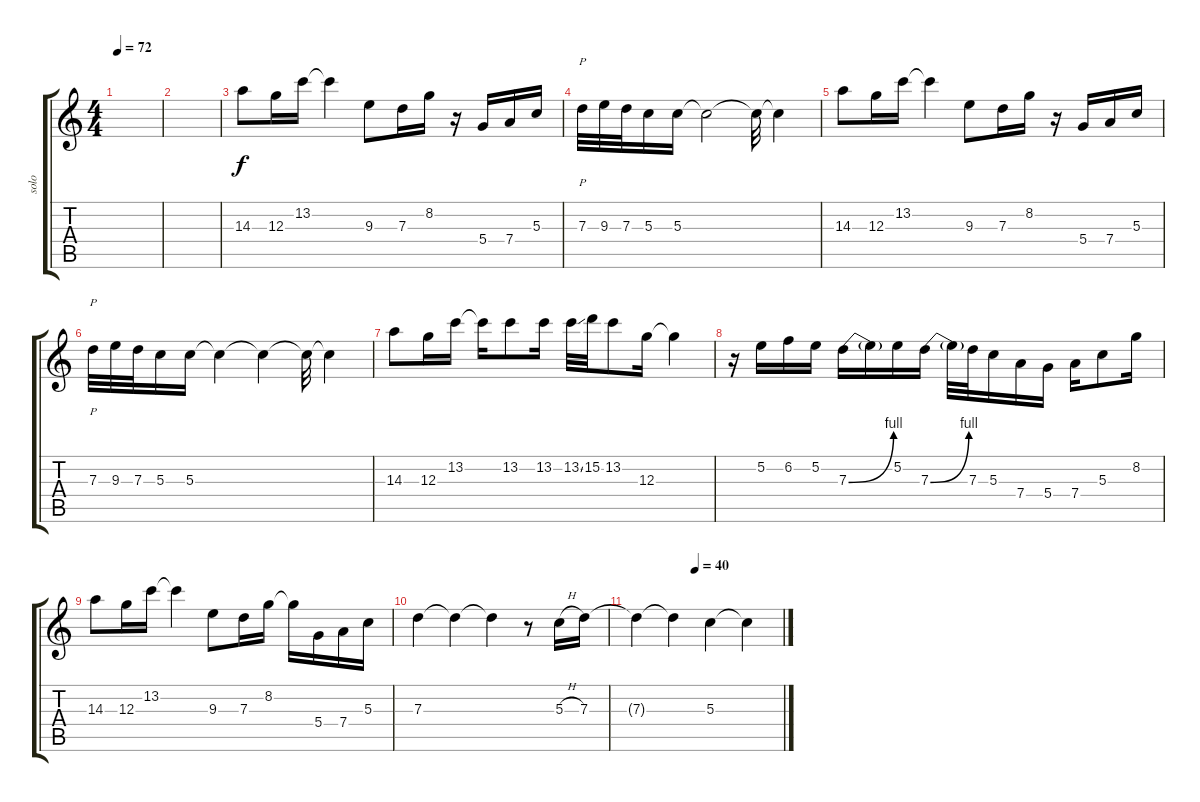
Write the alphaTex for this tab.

\track ("solo" "solo") {instrument overdrivenguitar}
\staff {score tabs}
\tuning (E4 B3 G3 D3 A2 E2) {hide}
\ts (4 4)
\tempo 72
\clef g2
\ks c
|
|
14.3.8 12.3.16 13.2.16 13.2{t}.4 9.3.8 7.3.16 8.2.16 r.16 5.4.16 7.4.16 5.3.16 |
7.3.32{p} 9.3.32 7.3.32 5.3.16 5.3.16 5.3{t}.2 5.3{t}.32 5.3{t}.4 |
14.3.8 12.3.16 13.2.16 13.2{t}.4 9.3.8 7.3.16 8.2.16 r.16 5.4.16 7.4.16 5.3.16 |
7.3.32{p} 9.3.32 7.3.32 5.3.16 5.3.16 5.3{t}.4 5.3{t}.4 5.3{t}.32 5.3{t}.4 |
14.3.8 12.3.16 13.2.16 13.2{t}.16 13.2.8 13.2.16 13.2{ss}.32 15.2.32 13.2.8 12.3.16 12.3{t}.4 |
r.16 5.2.16 6.2.16 5.2.16 7.3{be (bend 0 0 60 4)}.16 7.3{t}.16 5.2.16 7.3{be (bend 0 0 60 4)}.16 7.3{t}.32 7.3.32 5.3.16 7.4.16 5.4.16 7.4.16 5.3.8 8.2.16 |
14.3.8 12.3.16 13.2.16 13.2{t}.4 9.3.8 7.3.16 8.2.16 8.2{t}.16 5.4.16 7.4.16 5.3.16 |
7.3.4 7.3{t}.4 7.3{t}.4 r.8 5.3{h}.16 7.3.16 |
\tempo (40 0.40625)
7.3{t}.4 7.3{t}.4 5.3.4 5.3{t}.4
